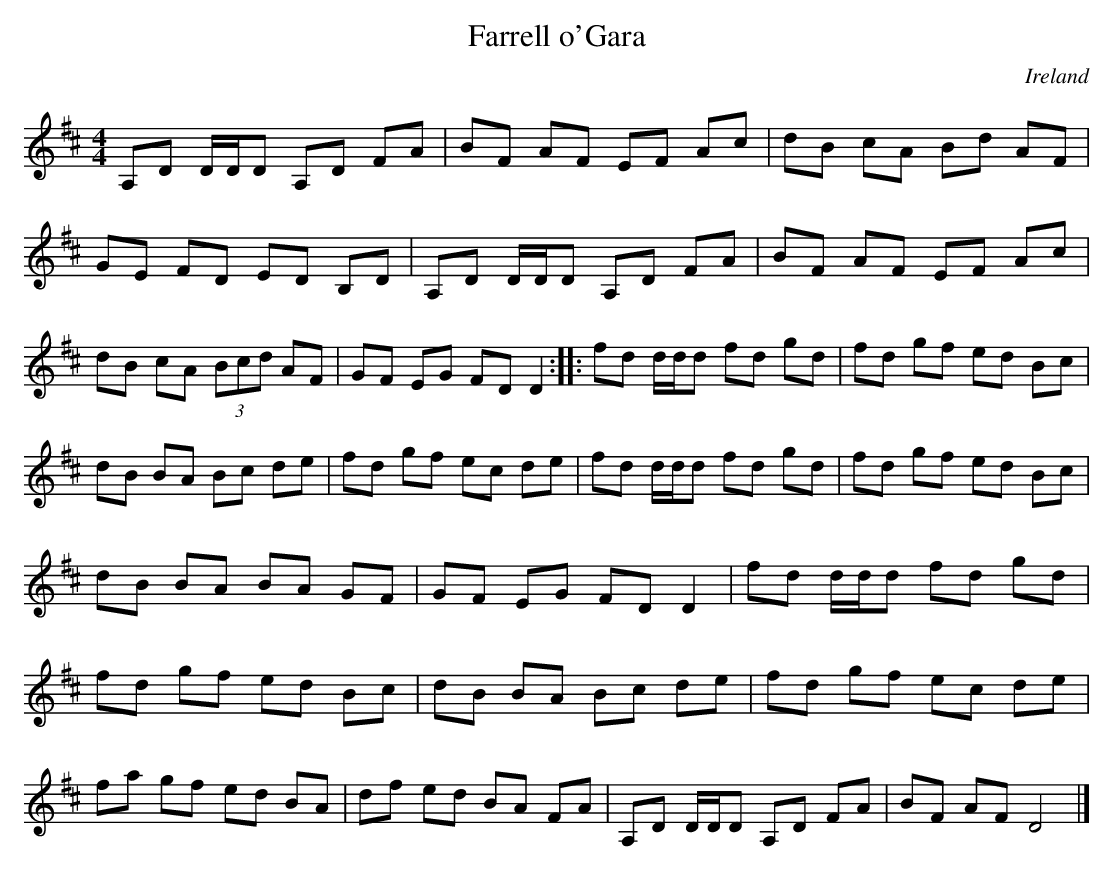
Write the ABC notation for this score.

X:1
T:Farrell o'Gara
O:Ireland
M:4/4
K:D
A,D D/D/D A,D FA|BF AF EF Ac|\
dB cA Bd AF|GE FD ED B,D|\
A,D D/D/D A,D FA|BF AF EF Ac|\
dB cA (3Bcd AF|GF EG FD D2::\
fd d/d/d fd gd|fd gf ed Bc|\
dB BA Bc de|fd gf ec de|\
fd d/d/d fd gd|fd gf ed Bc|\
dB BA BA GF|GF EG FD D2|\
fd d/d/d fd gd|fd gf ed Bc|\
dB BA Bc de|fd gf ec de|\
fa gf ed BA|df ed BA FA|\
A,D D/D/D A,D FA|BF AF D4|]
